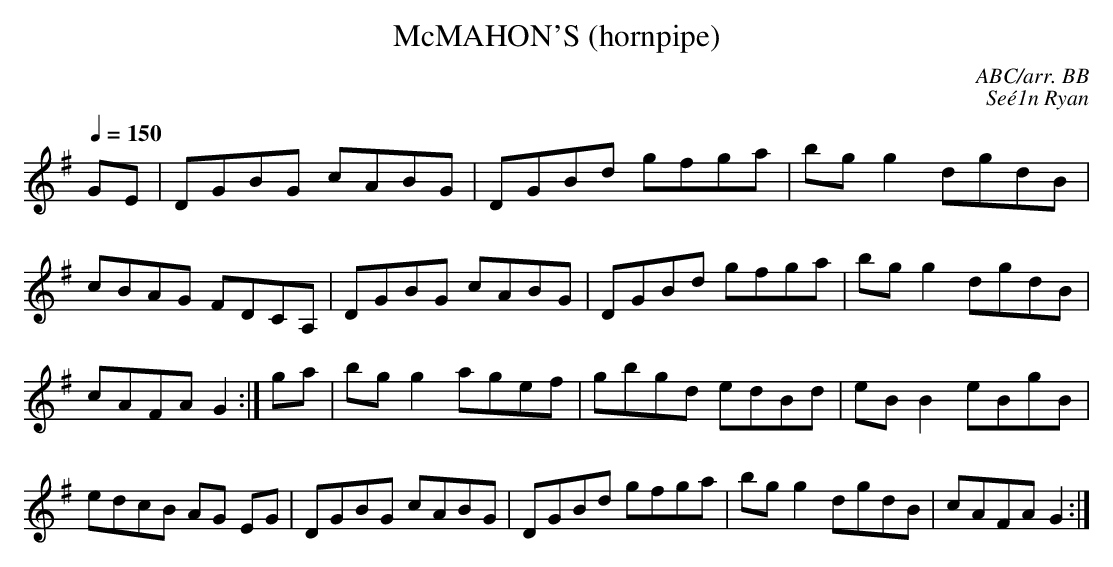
X:1
T:McMAHON'S (hornpipe)\
C:ABC/arr. BB\
C:Se\'e1n Ryan\
Q:1/4=150\
L:1/8\
M:C|\
K:G\
GE|DGBG cABG|DGBd gfga|bgg2 dgdB|cBAG FDCA,|\
DGBG cABG|DGBd gfga|bgg2 dgdB|cAFA G2:|\
ga|bgg2 agef|gbgd edBd|eBB2 eBgB|edcB AG EG|\
DGBG cABG|DGBd gfga|bgg2 dgdB|cAFA G2:|\
\
\
